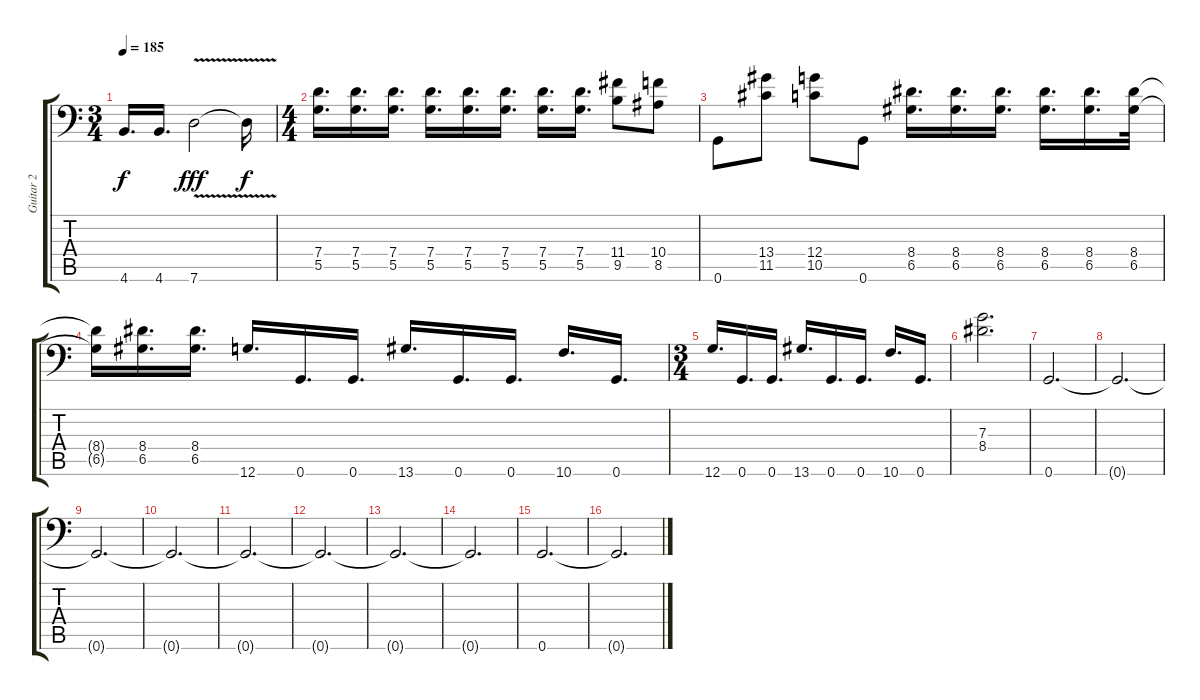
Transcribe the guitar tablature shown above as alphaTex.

\track ("Guitar 2" "Guitar 2") {instrument distortionguitar}
\staff {score tabs}
\tuning (A3 E3 C3 G2 D2 G1) {hide}
\ts (3 4)
\tempo 185
\clef f4
\ks c
4.6.16{d dy f} 4.6.16{d} 7.6{v}.2{dy fff} 7.6{t}.16{dy f} |
\ts (4 4)
(7.4 5.5).16{d} (7.4 5.5).16{d} (7.4 5.5).16{d} (7.4 5.5).16{d} (7.4 5.5).16{d} (7.4 5.5).16{d} (7.4 5.5).16{d} (7.4 5.5).16{d} (11.4 9.5).8 (10.4 8.5).8 |
0.6.8 (13.4 11.5).8 (12.4 10.5).8 0.6.8 (8.4 6.5).16{d} (8.4 6.5).16{d} (8.4 6.5).16{d} (8.4 6.5).16{d} (8.4 6.5).16{d} (8.4 6.5).32 |
(8.4{t} 6.5{t}).16 (8.4 6.5).16{d} (8.4 6.5).16{d} 12.6.16{d} 0.6.16{d} 0.6.16{d} 13.6.16{d} 0.6.16{d} 0.6.16{d} 10.6.16{d} 0.6.16{d} |
\ts (3 4)
12.6.16{d} 0.6.16{d} 0.6.16{d} 13.6.16{d} 0.6.16{d} 0.6.16{d} 10.6.16{d} 0.6.16{d} |
(7.3 8.4).2{d} |
0.6.2{d} |
0.6{t}.2{d} |
0.6{t}.2{d} |
0.6{t}.2{d} |
0.6{t}.2{d} |
0.6{t}.2{d} |
0.6{t}.2{d} |
0.6{t}.2{d} |
0.6.2{d} |
0.6{t}.2{d}
